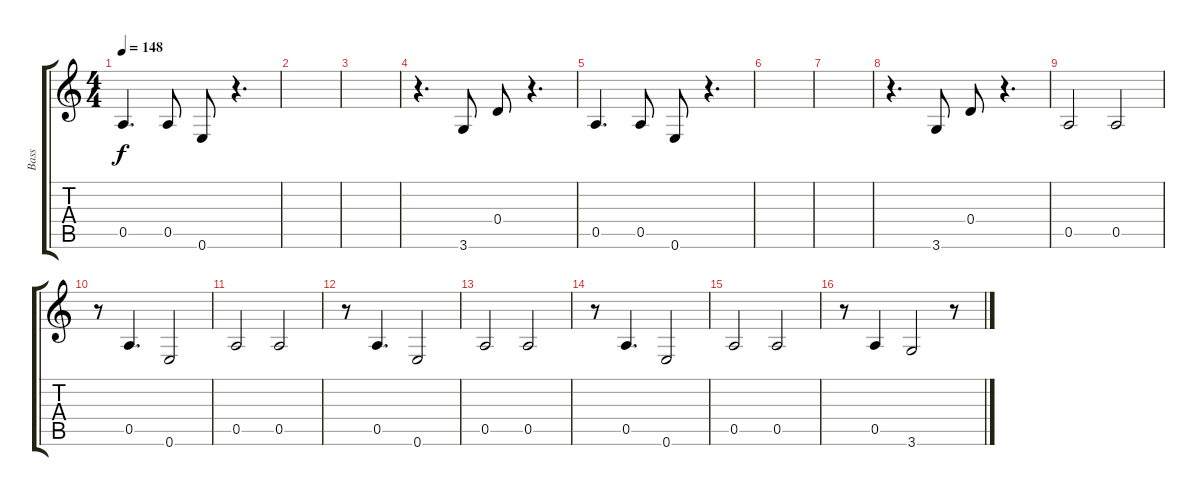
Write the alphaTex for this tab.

\track ("Bass" "Bass") {instrument synthbass1}
\staff {score tabs}
\tuning (E4 B3 G3 D3 A2 E2) {hide}
\ts (4 4)
\tempo 148
\clef g2
\ks c
0.5.4{d dy f} 0.5.8 0.6.8 r.4{d} |
|
|
r.4{d} 3.6.8 0.4.8 r.4{d} |
0.5.4{d} 0.5.8 0.6.8 r.4{d} |
|
|
r.4{d} 3.6.8 0.4.8 r.4{d} |
0.5.2 0.5.2 |
r.8 0.5.4{d} 0.6.2 |
0.5.2 0.5.2 |
r.8 0.5.4{d} 0.6.2 |
0.5.2 0.5.2 |
r.8 0.5.4{d} 0.6.2 |
0.5.2 0.5.2 |
r.8 0.5.4 3.6.2 r.8
